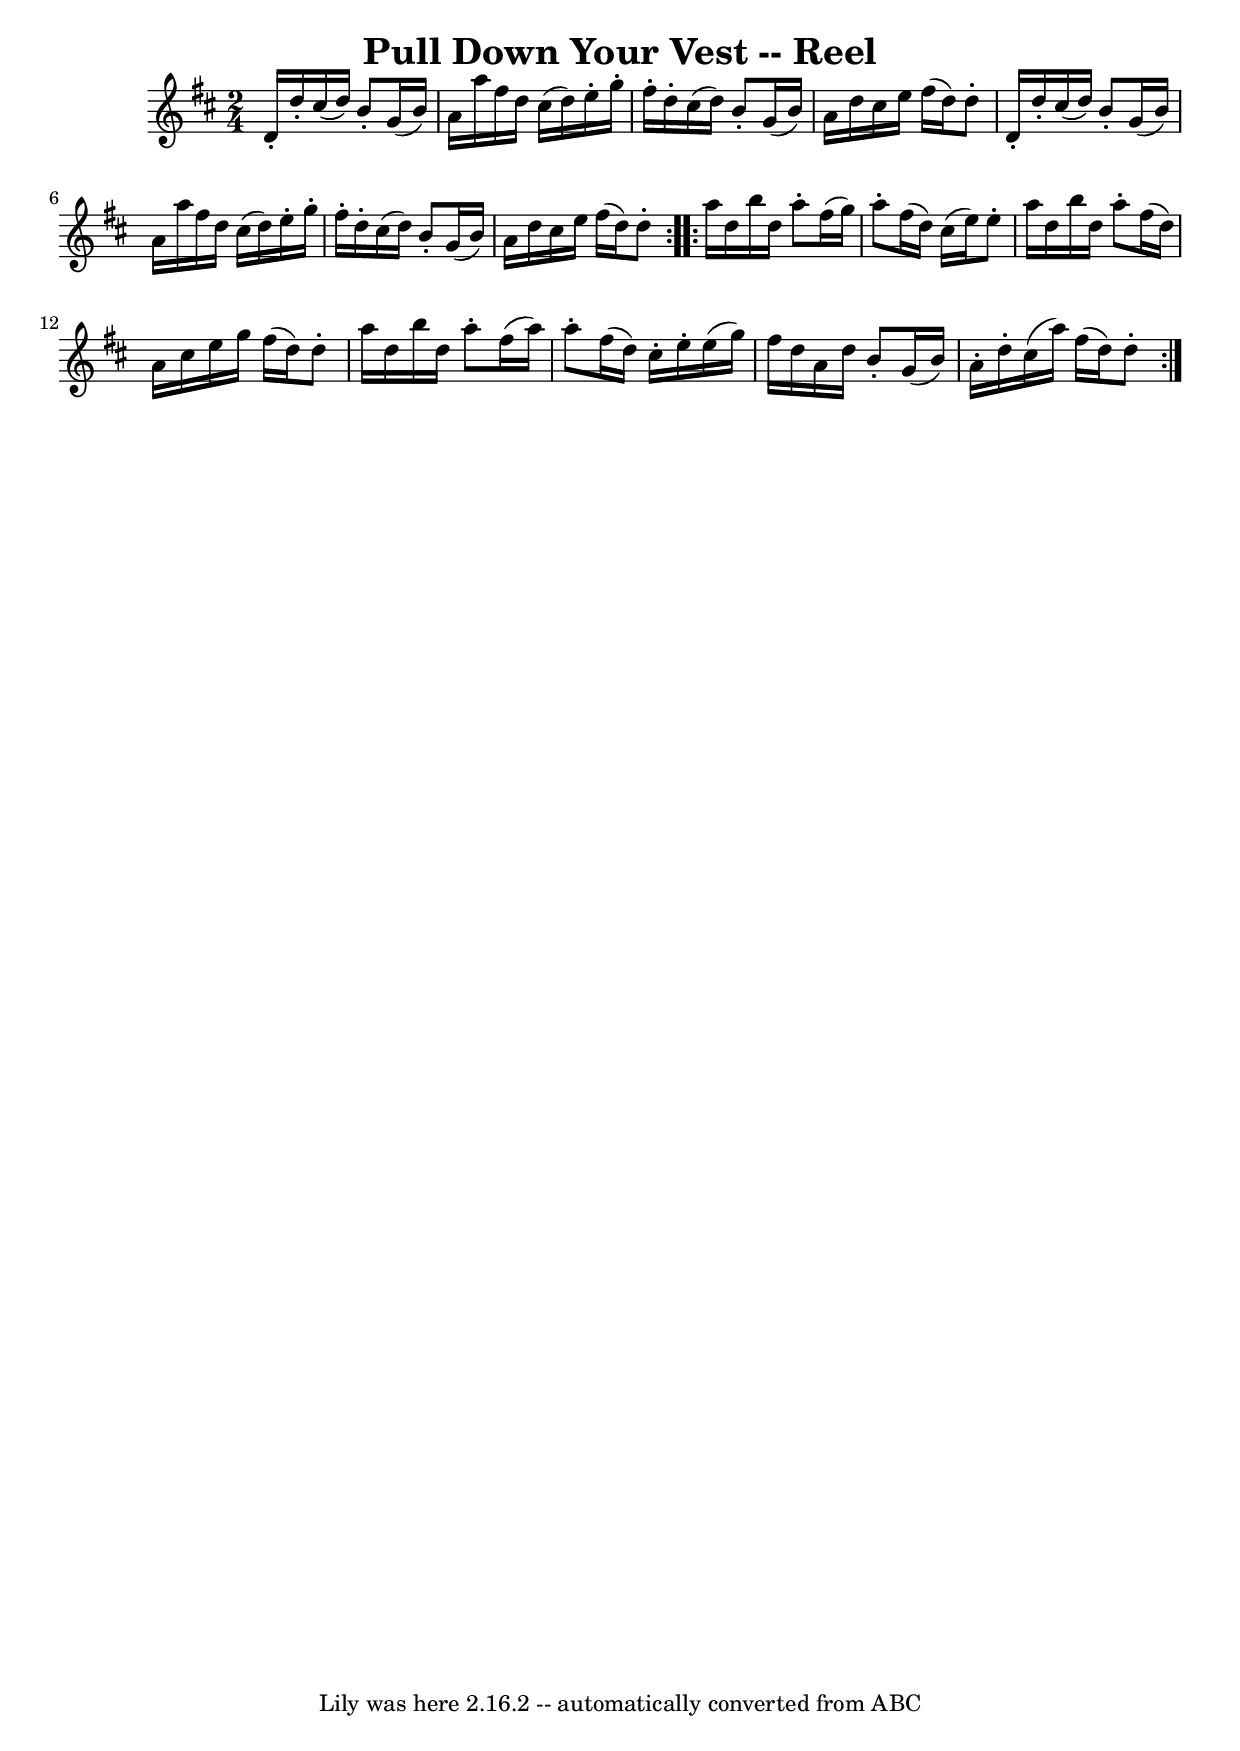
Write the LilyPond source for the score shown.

\version "2.16.2"
\include "Mammoth.ily"
\header {
  %% book = "Ryan's Mammoth Collection"
  crossRefNumber = "1"
  footnotes = "\\\\183"
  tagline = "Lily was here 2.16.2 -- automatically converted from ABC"
  title = "Pull Down Your Vest -- Reel"

}
voicedefault =  {



  \repeat volta 2 {

    \time 2/4 
    \key d \major
    d'16-. d''16-. cis''16 (d''16) b'8-. 
    g'16 (b'16)   |
    a'16 a''16 fis''16 d''16 cis''16 (
    d''16) e''16-. g''16-.   |
    fis''16-. d''16-. cis''16 
    (d''16) b'8-. g'16 (b'16)   |
    a'16 d''16    
    cis''16 e''16 fis''16 (d''16) d''8-.   |
    d'16-.   
    d''16-. cis''16 (d''16) b'8-. g'16 (b'16)   |
    a'16 
    a''16 fis''16 d''16 cis''16 (d''16) e''16-. g''16-.   
    |
    fis''16-. d''16-. cis''16 (d''16) b'8-. g'16 (
    b'16)   |
    a'16 d''16 cis''16 e''16 fis''16 (d''16) d''8-.   
  } 
  \repeat volta 2 {
    a''16 d''16 b''16 d''16 a''8-. fis''16 (g''16)   |
    a''8-. fis''16 (d''16)   
    cis''16 (e''16) e''8-.   |
    a''16 d''16 b''16 d''16   
    a''8-. fis''16 (d''16)   |
    a'16 cis''16 e''16 g''16 
    fis''16 (d''16) d''8-.   |
    a''16 d''16 b''16    
    d''16 a''8-. fis''16 (a''16)   |
    a''8-. fis''16 (
    d''16) cis''16-. e''16-. e''16 (g''16)   |
    fis''16    
    d''16 a'16 d''16 b'8-. g'16 (b'16)   |
    a'16-.   
    d''16-. cis''16 (a''16) fis''16 (d''16) d''8-.   
  }   

}

\score{
  <<

    \context Staff="default"
    {
      \voicedefault 
      
    }

  >>
  \layout {
    
  }
  \midi {
  }

}
